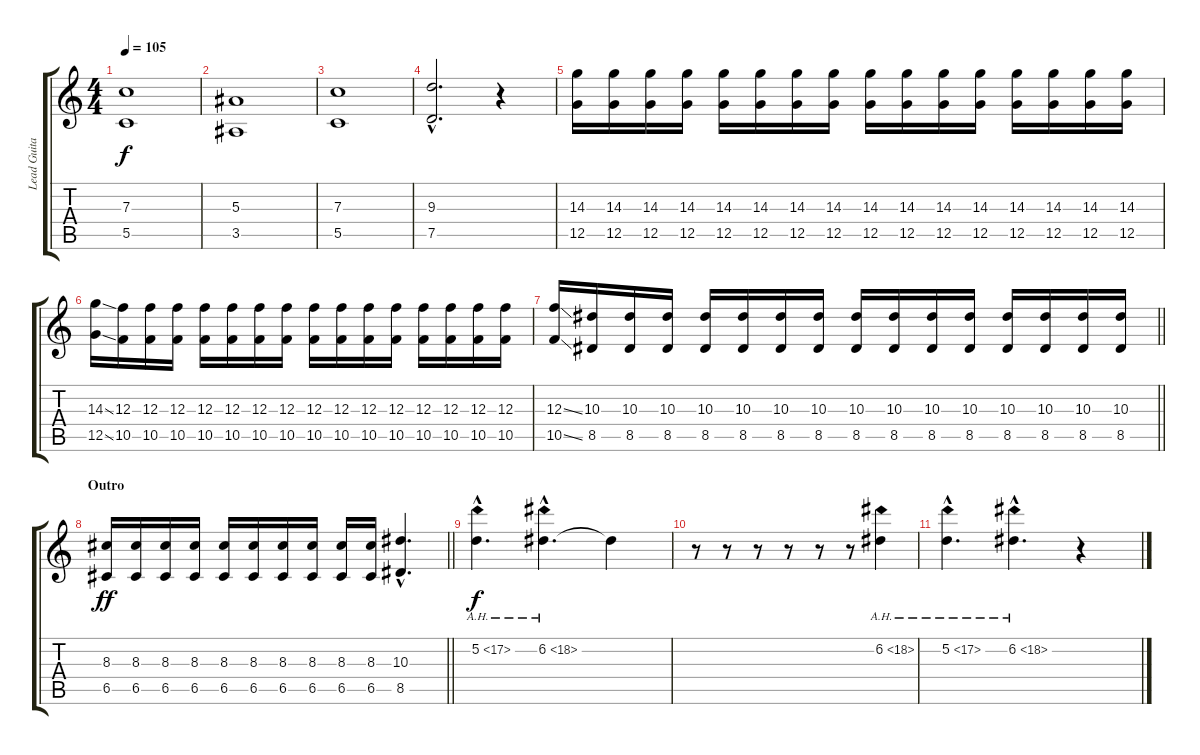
\track ("Lead Guitar" "Lead Guita") {instrument distortionguitar}
\staff {score tabs}
\tuning (D4 A3 F3 C3 G2 C2) {hide}
\ts (4 4)
\tempo 105
\clef g2
\ks c
(7.3 5.5).1{dy f} |
(5.3 3.5).1 |
(7.3 5.5).1 |
(9.3{hac} 7.5{hac}).2{d} r.4 |
(14.3 12.5).16 (14.3 12.5).16 (14.3 12.5).16 (14.3 12.5).16 (14.3 12.5).16 (14.3 12.5).16 (14.3 12.5).16 (14.3 12.5).16 (14.3 12.5).16 (14.3 12.5).16 (14.3 12.5).16 (14.3 12.5).16 (14.3 12.5).16 (14.3 12.5).16 (14.3 12.5).16 (14.3 12.5).16 |
(14.3{ss} 12.5{ss}).16 (12.3 10.5).16 (12.3 10.5).16 (12.3 10.5).16 (12.3 10.5).16 (12.3 10.5).16 (12.3 10.5).16 (12.3 10.5).16 (12.3 10.5).16 (12.3 10.5).16 (12.3 10.5).16 (12.3 10.5).16 (12.3 10.5).16 (12.3 10.5).16 (12.3 10.5).16 (12.3 10.5).16 |
\barLineRight lightlight
(12.3{ss} 10.5{ss}).16 (10.3 8.5).16 (10.3 8.5).16 (10.3 8.5).16 (10.3 8.5).16 (10.3 8.5).16 (10.3 8.5).16 (10.3 8.5).16 (10.3 8.5).16 (10.3 8.5).16 (10.3 8.5).16 (10.3 8.5).16 (10.3 8.5).16 (10.3 8.5).16 (10.3 8.5).16 (10.3 8.5).16 |
\section ("" "Outro")
\barLineRight lightlight
(8.3 6.5).16{dy ff} (8.3 6.5).16 (8.3 6.5).16 (8.3 6.5).16 (8.3 6.5).16 (8.3 6.5).16 (8.3 6.5).16 (8.3 6.5).16 (8.3 6.5).16 (8.3 6.5).16 (10.3{hac} 8.5{hac}).4{d} |
5.2{ah 12 hac}.4{d dy f} 6.2{ah 12 hac}.4{d} 6.2{t}.4 |
r.8 r.8 r.8 r.8 r.8 r.8 6.2{ah 12}.4 |
5.2{ah 12 hac}.4{d} 6.2{ah 12 hac}.4{d} r.4
